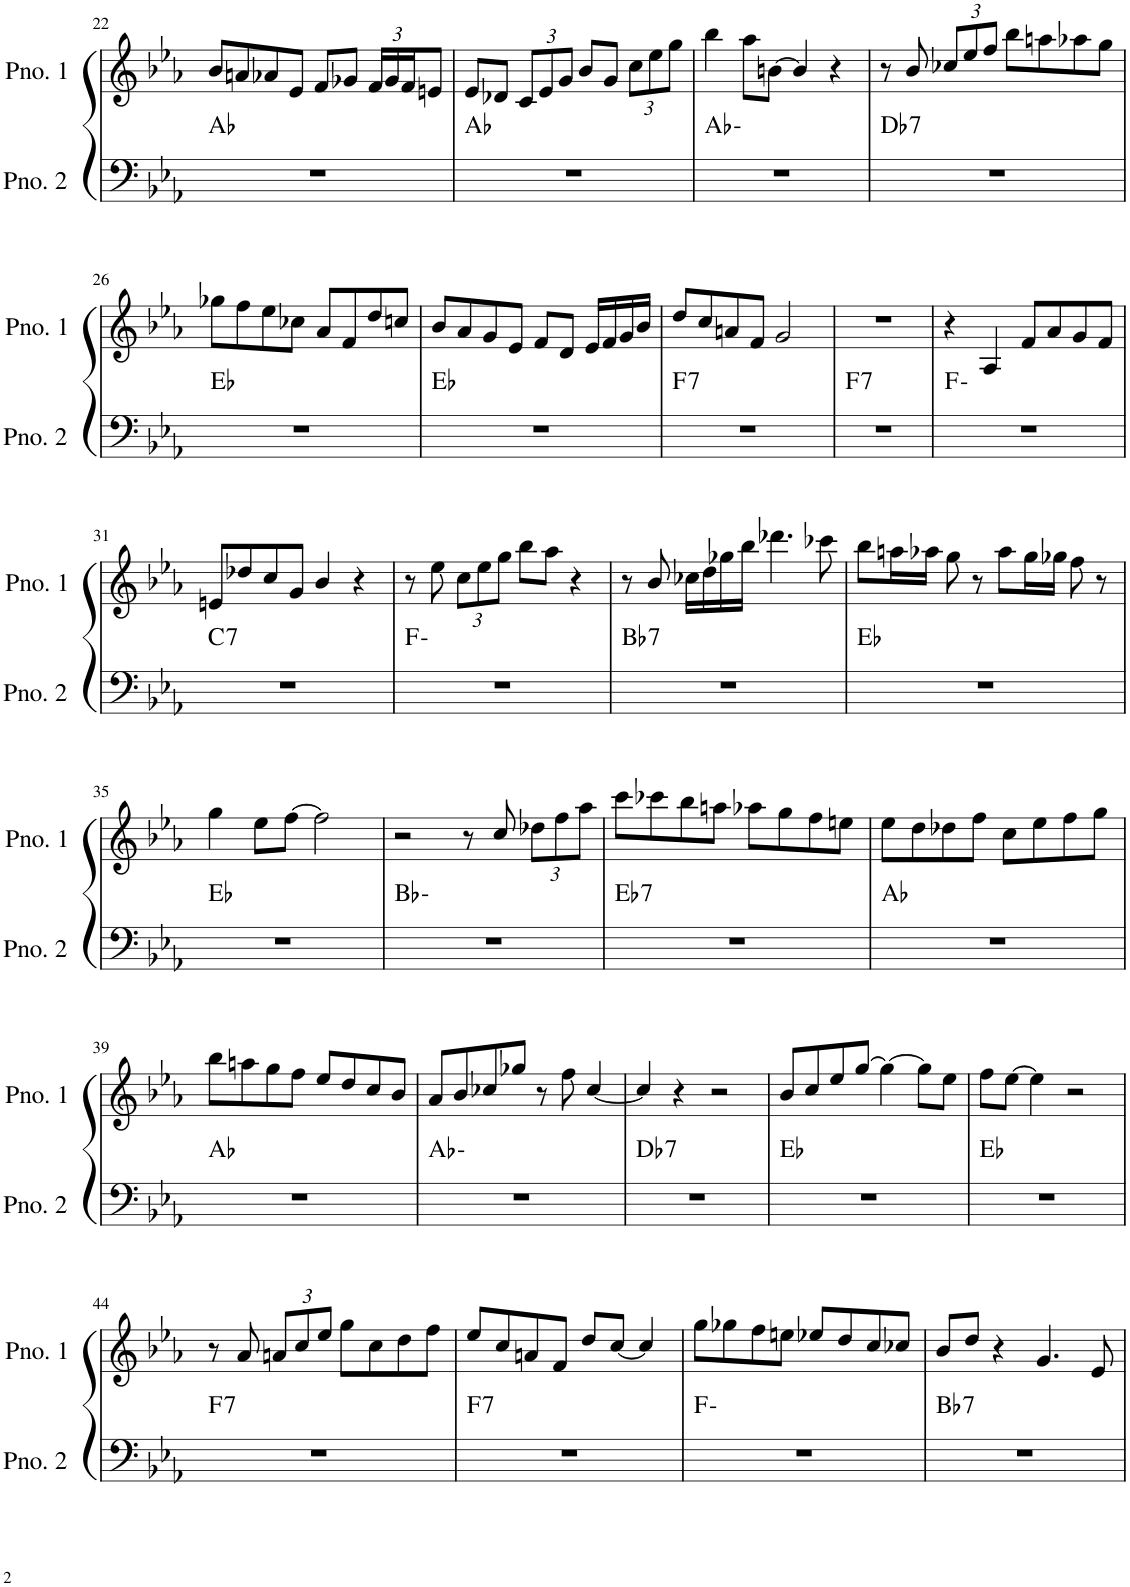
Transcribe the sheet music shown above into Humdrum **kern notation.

**kern	**harte	**kern
*part2	*part2	*part1
*staff2	*	*staff1
*I"ピアノ 2	*	*I"ピアノ 1
!!LO:PB:g=z
*clefF4	*	*clefG2
*k[b-e-a-]	*	*k[b-e-a-]
*M4/4	*	*M4/4
=22	=22	=22
1r	Ab:maj	8b-/L
.	.	8an/
.	.	8a-X/
.	.	8e-/J
.	.	8f/L
.	.	8g-X/J
*	*	*Xbrackettup
.	.	24f/LL
.	.	24g-/
.	.	24f/J
.	.	8en/J
=23	=23	=23
1r	Ab:maj	8e-/L
.	.	8d-X/J
.	.	12c/L
.	.	12e-/
.	.	12g/J
.	.	8b-/L
.	.	8g/J
.	.	12cc\L
.	.	12ee-\
.	.	12gg\J
=24	=24	=24
1r	Ab:min	4bb-\
.	.	8aa-\L
.	.	[8bn\J
.	.	4b/]
.	.	4r
=25	=25	=25
!	!LO:H:kt=7	!
1r	Db:7	8r
.	.	8b-/
.	.	12cc-X/L
.	.	12ee-/
.	.	12ff/J
.	.	8bb-\L
.	.	8aan\
.	.	8aa-X\
.	.	8gg\J
!!LO:LB:g=z
=26	=26	=26
1r	Eb:maj	8gg-X\L
.	.	8ff\
.	.	8ee-\
.	.	8cc-X\J
.	.	8a-/L
.	.	8f/
.	.	8dd/
.	.	8ccn/J
=27	=27	=27
1r	Eb:maj	8b-/L
.	.	8a-/
.	.	8g/
.	.	8e-/J
.	.	8f/L
.	.	8d/J
.	.	16e-/LL
.	.	16f/
.	.	16g/
.	.	16b-/JJ
=28	=28	=28
!	!LO:H:kt=7	!
1r	F:7	8dd/L
.	.	8cc/
.	.	8an/
.	.	8f/J
.	.	2g/
=29	=29	=29
!	!LO:H:kt=7	!
1r	F:7	1r
=30	=30	=30
1r	F:min	4r
.	.	4A-/
.	.	8f/L
.	.	8a-/
.	.	8g/
.	.	8f/J
!!LO:LB:g=z
=31	=31	=31
!	!LO:H:kt=7	!
1r	C:7	8en/L
.	.	8dd-X/
.	.	8cc/
.	.	8g/J
.	.	4b-/
.	.	4r
=32	=32	=32
1r	F:min	8r
.	.	8ee-\
.	.	12cc\L
.	.	12ee-\
.	.	12gg\J
.	.	8bb-\L
.	.	8aa-\J
.	.	4r
=33	=33	=33
!	!LO:H:kt=7	!
1r	Bb:7	8r
.	.	8b-/
.	.	16cc-X\LL
.	.	16dd\
.	.	16gg-X\
.	.	16bb-\JJ
.	.	4.ddd-X\
.	.	8ccc-X\
=34	=34	=34
1r	Eb:maj	8bb-\L
.	.	16aan\L
.	.	16aa-X\JJ
.	.	8gg\
.	.	8r
.	.	8aa-\L
.	.	16gg\L
.	.	16gg-X\JJ
.	.	8ff\
.	.	8r
!!LO:LB:g=z
=35	=35	=35
1r	Eb:maj	4gg\
.	.	8ee-\L
.	.	[8ff\J
.	.	2ff\]
=36	=36	=36
1r	Bb:min	2r
.	.	8r
.	.	8cc/
.	.	12dd-X\L
.	.	12ff\
.	.	12aa-\J
=37	=37	=37
!	!LO:H:kt=7	!
1r	Eb:7	8ccc\L
.	.	8ccc-X\
.	.	8bb-\
.	.	8aan\J
.	.	8aa-X\L
.	.	8gg\
.	.	8ff\
.	.	8een\J
=38	=38	=38
1r	Ab:maj	8ee-\L
.	.	8dd\
.	.	8dd-X\
.	.	8ff\J
.	.	8cc\L
.	.	8ee-\
.	.	8ff\
.	.	8gg\J
!!LO:LB:g=z
=39	=39	=39
1r	Ab:maj	8bb-\L
.	.	8aan\
.	.	8gg\
.	.	8ff\J
.	.	8ee-/L
.	.	8dd/
.	.	8cc/
.	.	8b-/J
=40	=40	=40
1r	Ab:min	8a-/L
.	.	8b-/
.	.	8cc-X/
.	.	8gg-X/J
.	.	8r
.	.	8ff\
.	.	[4cc-/
=41	=41	=41
!	!LO:H:kt=7	!
1r	Db:7	4cc-/]
.	.	4r
.	.	2r
=42	=42	=42
1r	Eb:maj	8b-/L
.	.	8cc/
.	.	8ee-/
.	.	[8gg/J
.	.	4gg\_
.	.	8gg\L]
.	.	8ee-\J
=43	=43	=43
1r	Eb:maj	8ff\L
.	.	[8ee-\J
.	.	4ee-\]
.	.	2r
!!LO:LB:g=z
=44	=44	=44
!	!LO:H:kt=7	!
1r	F:7	8r
.	.	8a-/
.	.	12an/L
.	.	12cc/
.	.	12ee-/J
.	.	8gg\L
.	.	8cc\
.	.	8dd\
.	.	8ff\J
=45	=45	=45
!	!LO:H:kt=7	!
1r	F:7	8ee-/L
.	.	8cc/
.	.	8an/
.	.	8f/J
.	.	8dd/L
.	.	[8cc/J
.	.	4cc/]
=46	=46	=46
1r	F:min	8gg\L
.	.	8gg-X\
.	.	8ff\
.	.	8een\J
.	.	8ee-X/L
.	.	8dd/
.	.	8cc/
.	.	8cc-X/J
=47	=47	=47
!	!LO:H:kt=7	!
1r	Bb:7	8b-/L
.	.	8dd/J
.	.	4r
.	.	4.g/
.	.	8e-/
=	=	=
*-	*-	*-
